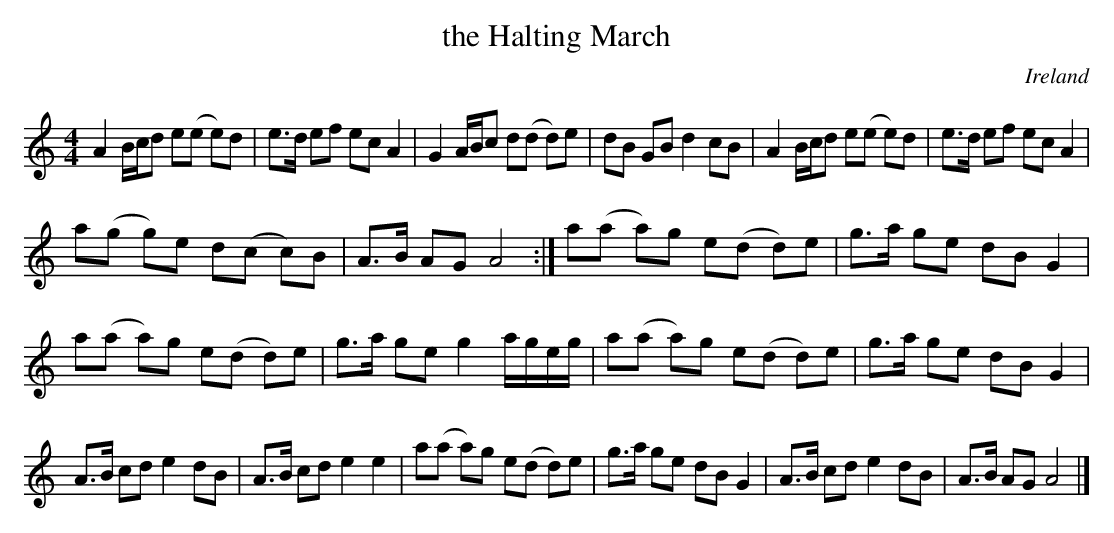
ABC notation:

X:1
T:the Halting March
M:4/4
O:Ireland
K:A minor
A2 B/c/d e(e e)d|e>d ef ec A2|\
G2A/B/c d(d d)e|dB GB d2cB|\
A2 B/c/d e(e e)d|e>d ef ec A2|
a(g g)e d(c c)B|A>B AG A4:|\
a(a a)g e(d d)e|g>a ge dB G2|
a(a a)g e(d d)e|g>a ge g2 a/g/e/g/|\
a(a a)g e(d d)e|g>a ge dB G2|
A>B cd e2 dB|A>B cd e2e2|\
a(a a)g e(d d)e|g>a ge dB G2|\
A>B cd e2 dB|A>B AG A4|]
